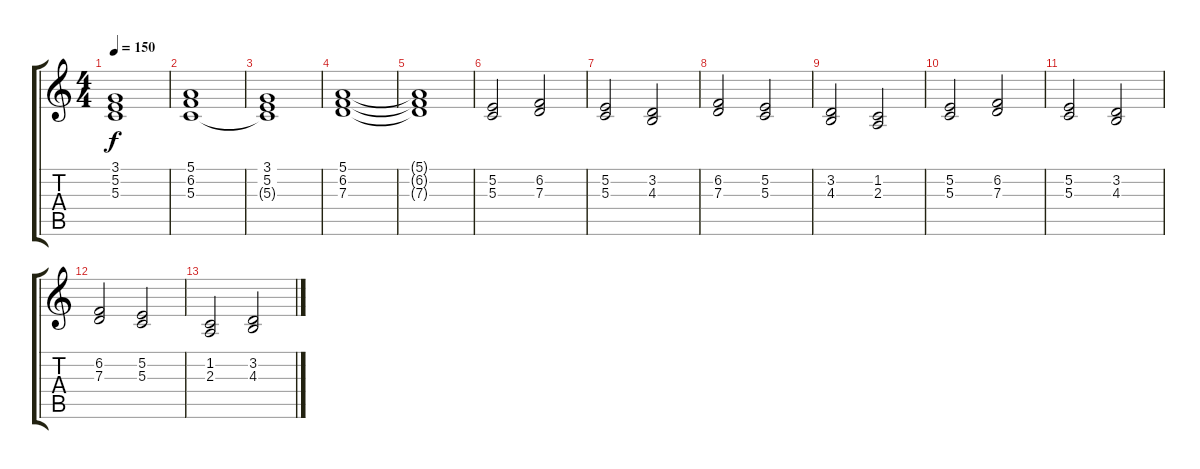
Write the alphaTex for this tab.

\track "" {instrument pad2warm}
\staff {score tabs}
\tuning (E4 B3 G3 D3 A2 E2) {hide}
\ts (4 4)
\tempo 150
\clef g2
\ks c
(3.1{t} 5.2{t} 5.3{t}).1{dy f} |
(5.1 6.2 5.3).1 |
(3.1 5.2 5.3{t}).1 |
(5.1 6.2 7.3).1 |
(5.1{t} 6.2{t} 7.3{t}).1 |
(5.2 5.3).2 (6.2 7.3).2 |
(5.2 5.3).2 (3.2 4.3).2 |
(6.2 7.3).2 (5.2 5.3).2 |
(3.2 4.3).2 (1.2 2.3).2 |
(5.2 5.3).2 (6.2 7.3).2 |
(5.2 5.3).2 (3.2 4.3).2 |
(6.2 7.3).2 (5.2 5.3).2 |
(1.2 2.3).2 (3.2 4.3).2
